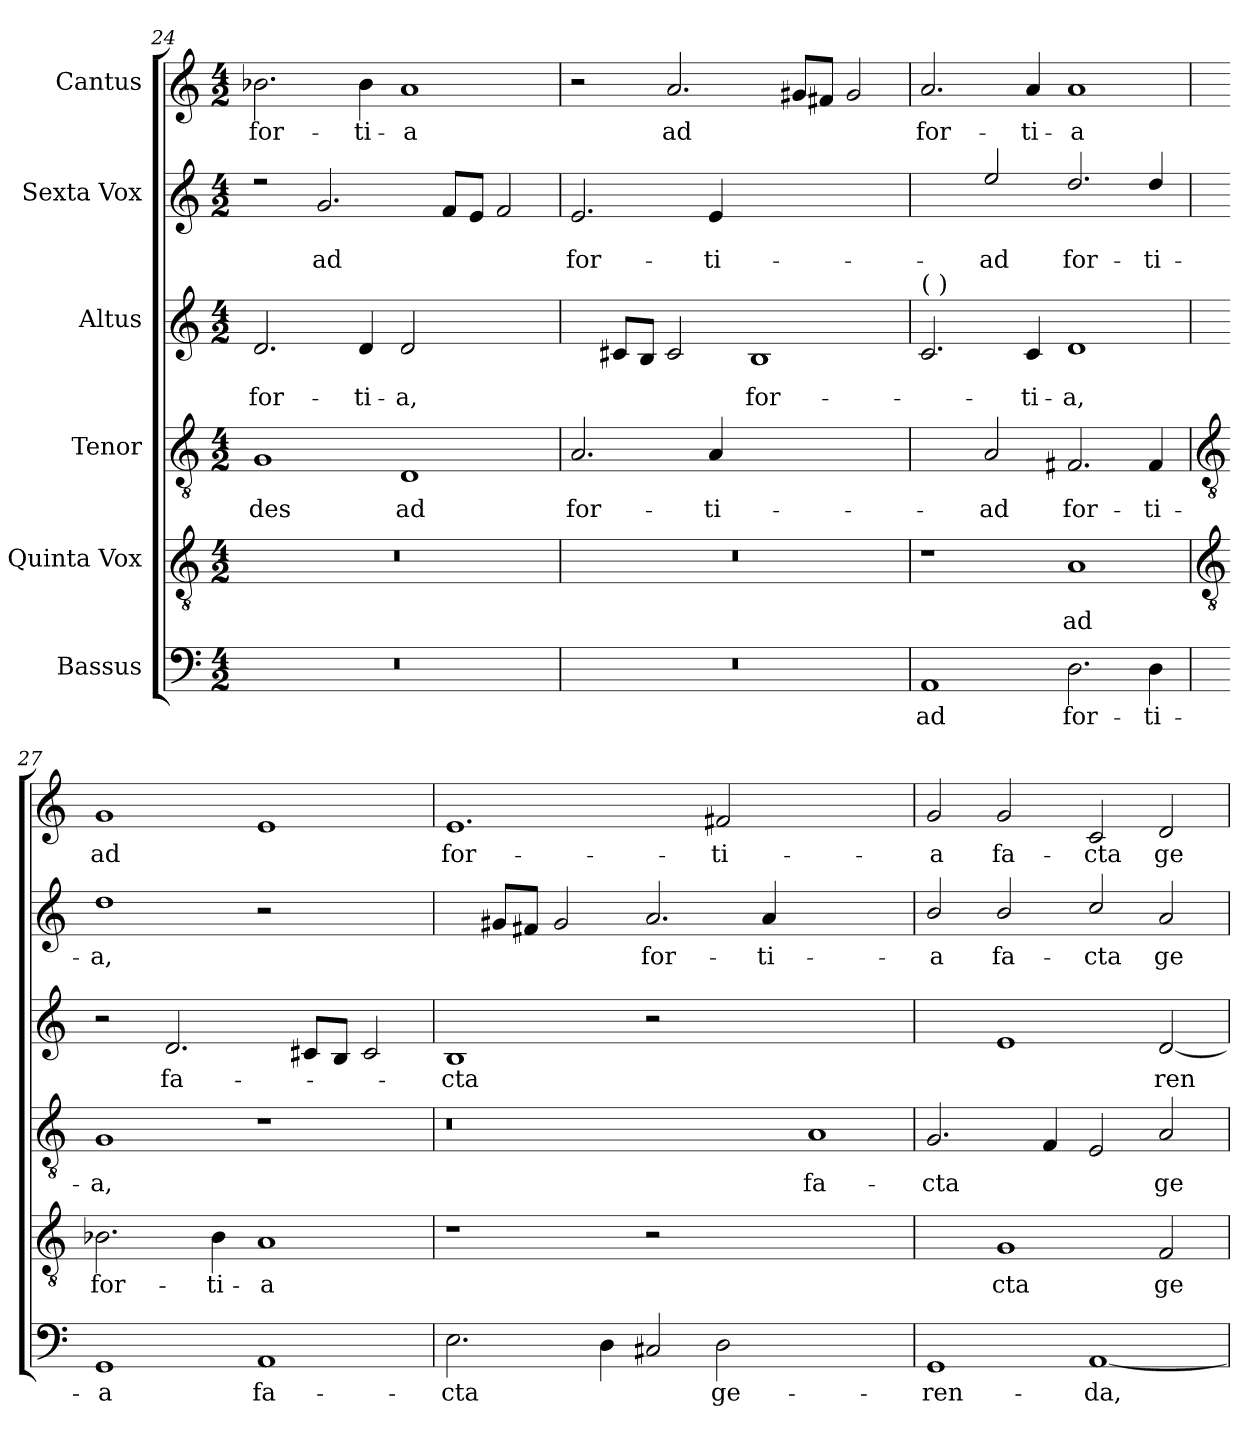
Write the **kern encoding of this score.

**kern	**text	**kern	**text	**kern	**text	**kern	**text	**kern	**text	**kern	**text
*part6	*part6	*part5	*part5	*part4	*part4	*part3	*part3	*part2	*part2	*part1	*part1
*staff6	*staff6	*staff5	*staff5	*staff4	*staff4	*staff3	*staff3	*staff2	*staff2	*staff1	*staff1
*I"Bassus	*	*I"Quinta Vox	*	*I"Tenor	*	*I"Altus	*	*I"Sexta Vox	*	*I"Cantus	*
!!LO:LB:g=z
*clefF4	*	*clefGv2	*	*clefGv2	*	*clefG2	*	*clefG2	*	*clefG2	*
*k[]	*	*k[]	*	*k[]	*	*k[]	*	*k[]	*	*k[]	*
*C:	*	*C:	*	*C:	*	*C:	*	*C:	*	*C:	*
*M4/2	*	*M4/2	*	*M4/2	*	*M4/2	*	*M4/2	*	*M4/2	*
=24	=24	=24	=24	=24	=24	=24	=24	=24	=24	=24	=24
!	!	!	!	!	!LO:LY:b	!	!LO:LY:b	!	!	!	!LO:LY:b
*	*	*	*	*^	*	*^	*	*^	*	*	*
0r	.	0r	.	1G	0ryy	-des	2.d	2.g\yy	for-	2r	0ryy	.	2.b-X	for-
!	!	!	!	!	!	!	!	!	!	!	!	!LO:LY:b	!	!
.	.	.	.	.	.	.	.	.	.	2.g	.	ad	.	.
!	!	!	!	!	!	!	!	!	!LO:LY:b	!	!	!	!	!LO:LY:b
.	.	.	.	.	.	.	4d	4g\yy	-ti-	.	.	.	4b-	-ti-
!	!	!	!	!	!	!LO:LY:b	!	!	!LO:LY:b	!	!	!	!	!LO:LY:b
.	.	.	.	1D	.	ad	2d	2g\yy	-a,	.	.	.	1a	-a
.	.	.	.	.	.	.	.	.	.	8fL	.	.	.	.
.	.	.	.	.	.	.	.	.	.	8eJ	.	.	.	.
!	!	!	!	!	!	!	!	!	!LO:LY:b	!	!	!	!	!
.	.	.	.	.	.	.	[2dyy	2ryy	ad	2f	.	.	.	.
=25	=25	=25	=25	=25	=25	=25	=25	=25	=25	=25	=25	=25	=25	=25
!	!	!	!	!	!	!LO:LY:b	!	!	!	!	!	!LO:LY:b	!	!
0r	.	0r	.	2.A	0ryy	for-	4dyy]	0ryy	.	2.e	0ryy	for-	2r	.
.	.	.	.	.	.	.	8c#L	.	.	.	.	.	.	.
.	.	.	.	.	.	.	8BJ	.	.	.	.	.	.	.
!	!	!	!	!	!	!	!	!	!	!	!	!	!	!LO:LY:b
.	.	.	.	.	.	.	2c#	.	.	.	.	.	2.a	ad
!	!	!	!	!	!	!LO:LY:b	!	!	!	!	!	!LO:LY:b	!	!
.	.	.	.	4A	.	-ti-	.	.	.	4e	.	-ti-	.	.
!	!	!	!	!	!	!LO:LY:b	!	!	!LO:LY:b	!	!	!LO:LY:b	!	!
.	.	.	.	[1Eyy	.	-a,	1B	.	for-	[1eyy	.	-a,	.	.
.	.	.	.	.	.	.	.	.	.	.	.	.	8g#L	.
.	.	.	.	.	.	.	.	.	.	.	.	.	8f#J	.
.	.	.	.	.	.	.	.	.	.	.	.	.	2g#	.
=26	=26	=26	=26	=26	=26	=26	=26	=26	=26	=26	=26	=26	=26	=26
!	!	!	!	!	!	!	!LO:TX:a:t=(  )	!	!	!	!	!	!	!
!	!LO:LY:b	!	!	!	!	!	!	!	!	!	!	!	!	!LO:LY:b
1AA	ad	1r	.	2Eyy]	2ryy	.	2.c	0ryy	.	2eyy]	2ryy	.	2.a	for-
!	!	!	!	!	!	!LO:LY:b	!	!	!	!	!	!LO:LY:b	!	!
.	.	.	.	2A	2G\yy	ad	.	.	.	2ee	2g\yy	ad	.	.
!	!	!	!	!	!	!	!	!	!LO:LY:b	!	!	!	!	!LO:LY:b
.	.	.	.	.	.	.	4c	.	-ti-	.	.	.	4a	-ti-
!	!LO:LY:b	!	!LO:LY:b	!	!	!LO:LY:b	!	!	!LO:LY:b	!	!	!LO:LY:b	!	!LO:LY:b
2.D	for-	1A	ad	2.F#X	2.G\yy	for-	1d	.	-a,	2.dd	2.g\yy	for-	1a	-a
!	!LO:LY:b	!	!	!	!	!LO:LY:b	!	!	!	!	!	!LO:LY:b	!	!
4D	-ti-	.	.	4F#	4G\yy	-ti-	.	.	.	4dd	4g\yy	-ti-	.	.
*	*	*	*	*	*	*	*v	*v	*	*	*	*	*	*
!!LO:LB:g=z
=27	=27	=27	=27	=27	=27	=27	=27	=27	=27	=27	=27	=27	=27
*	*	*clefGv2	*	*clefGv2	*	*	*	*	*	*	*	*	*
!	!LO:LY:b	!	!LO:LY:b	!	!	!LO:LY:b	!	!	!	!	!LO:LY:b	!	!LO:LY:b
1GG	-a	2.B-X	for-	1G	1G\yy	-a,	2r	.	1dd	1g\yy	a,	1g	ad
!	!	!	!	!	!	!	!	!LO:LY:b	!	!	!	!	!
.	.	.	.	.	.	.	2.d	fa-	.	.	.	.	.
!	!	!	!LO:LY:b	!	!	!	!	!	!	!	!	!	!
.	.	4B-	-ti-	.	.	.	.	.	.	.	.	.	.
!	!LO:LY:b	!	!LO:LY:b	!	!	!	!	!	!	!	!	!	!
1AA	fa-	1A	-a	1r	2ryy	.	.	.	2r	2ryy	.	1e	.
.	.	.	.	.	.	.	8c#L	.	.	.	.	.	.
.	.	.	.	.	.	.	8BJ	.	.	.	.	.	.
!	!	!	!	!	!	!	!	!	!	!	!LO:LY:b	!	!
.	.	.	.	.	2ryy	.	2c#	.	[2ayy	2ryy	-ad	.	.
=28	=28	=28	=28	=28	=28	=28	=28	=28	=28	=28	=28	=28	=28
!	!LO:LY:b	!	!	!	!	!	!	!LO:LY:b	!	!	!	!	!LO:LY:b
2.E	-cta	1r	.	0r	0ryy	.	1B	-cta	4ayy]	0ryy	.	1.e	for-
.	.	.	.	.	.	.	.	.	8g#L	.	.	.	.
.	.	.	.	.	.	.	.	.	8f#J	.	.	.	.
.	.	.	.	.	.	.	.	.	2g#	.	.	.	.
4D	.	.	.	.	.	.	.	.	.	.	.	.	.
!	!	!	!	!	!	!	!	!	!	!	!LO:LY:b	!	!
2C#X	.	2r	.	.	.	.	2r	.	2.a	.	for-	.	.
!	!LO:LY:b	!	!LO:LY:b	!	!	!	!	!LO:LY:b	!	!	!	!	!LO:LY:b
2D	ge-	[2Dyy	fa-	.	.	.	[2dyy	ge-	.	.	.	2f#X	-ti-
!	!	!	!	!	!	!	!	!	!	!	!LO:LY:b	!	!
.	.	.	.	.	.	.	.	.	4a	.	-ti-	.	.
!	!	!	!	!	!	!LO:LY:b	!	!	!	!	!	!	!
1ryy	.	1ryy	.	1A	1ryy	fa-	1ryy	.	1ryy	1ryy	.	1ryy	.
=29	=29	=29	=29	=29	=29	=29	=29	=29	=29	=29	=29	=29	=29
!	!LO:LY:b	!	!	!	!	!LO:LY:b	!	!	!	!	!LO:LY:b	!	!LO:LY:b
1GG	-ren-	2Dyy]	.	2.G	0ryy	-cta	2dyy]	.	2b	0ryy	-a	2g	-a
!	!	!	!LO:LY:b	!	!	!	!	!	!	!	!LO:LY:b	!	!LO:LY:b
.	.	1G	-cta	.	.	.	1e	.	2b	.	fa-	2g	fa-
.	.	.	.	4F	.	.	.	.	.	.	.	.	.
!	!LO:LY:b	!	!	!	!	!	!	!	!	!	!LO:LY:b	!	!LO:LY:b
[1AA	-da,	.	.	2E	.	.	.	.	2cc	.	-cta	2c	-cta
!	!	!	!LO:LY:b	!	!	!LO:LY:b	!	!LO:LY:b	!	!	!LO:LY:b	!	!LO:LY:b
.	.	2F	ge-	2A	.	ge-	[2d	-ren-	2a	.	ge-	2d	ge-
*	*	*	*	*v	*v	*	*	*	*v	*v	*	*	*
=	=	=	=	=	=	=	=	=	=	=	=
*-	*-	*-	*-	*-	*-	*-	*-	*-	*-	*-	*-
